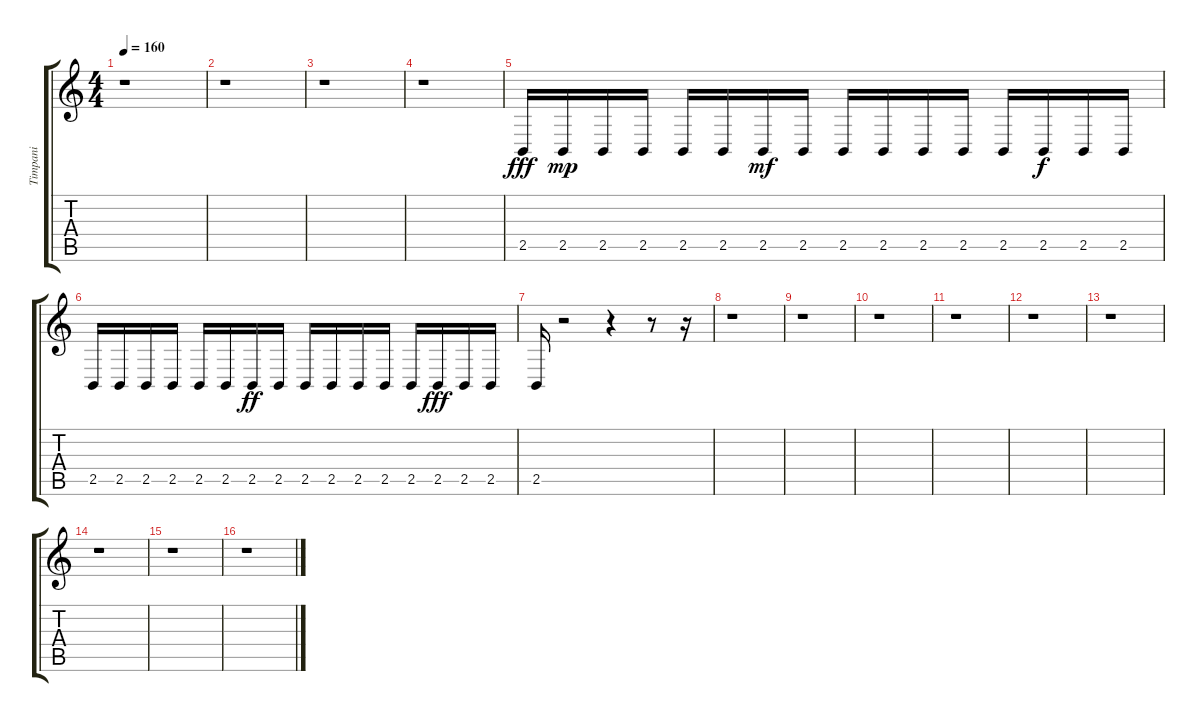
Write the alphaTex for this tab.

\track ("Timpani" "Timpani") {instrument timpani}
\staff {score tabs}
\tuning (E4 B3 G3 D3 A2 E2) {hide}
\ts (4 4)
\tempo 160
\clef g2
\ks c
r.1{dy f} |
r.1 |
r.1 |
r.1 |
2.5.16{dy fff} 2.5.16{dy mp} 2.5.16 2.5.16 2.5.16 2.5.16 2.5.16{dy mf} 2.5.16 2.5.16 2.5.16 2.5.16 2.5.16 2.5.16 2.5.16{dy f} 2.5.16 2.5.16 |
2.5.16 2.5.16 2.5.16 2.5.16 2.5.16 2.5.16 2.5.16{dy ff} 2.5.16 2.5.16 2.5.16 2.5.16 2.5.16 2.5.16 2.5.16{dy fff} 2.5.16 2.5.16 |
2.5.16 r.2 r.4 r.8 r.16 |
r.1 |
r.1 |
r.1 |
r.1 |
r.1 |
r.1 |
r.1 |
r.1 |
r.1
